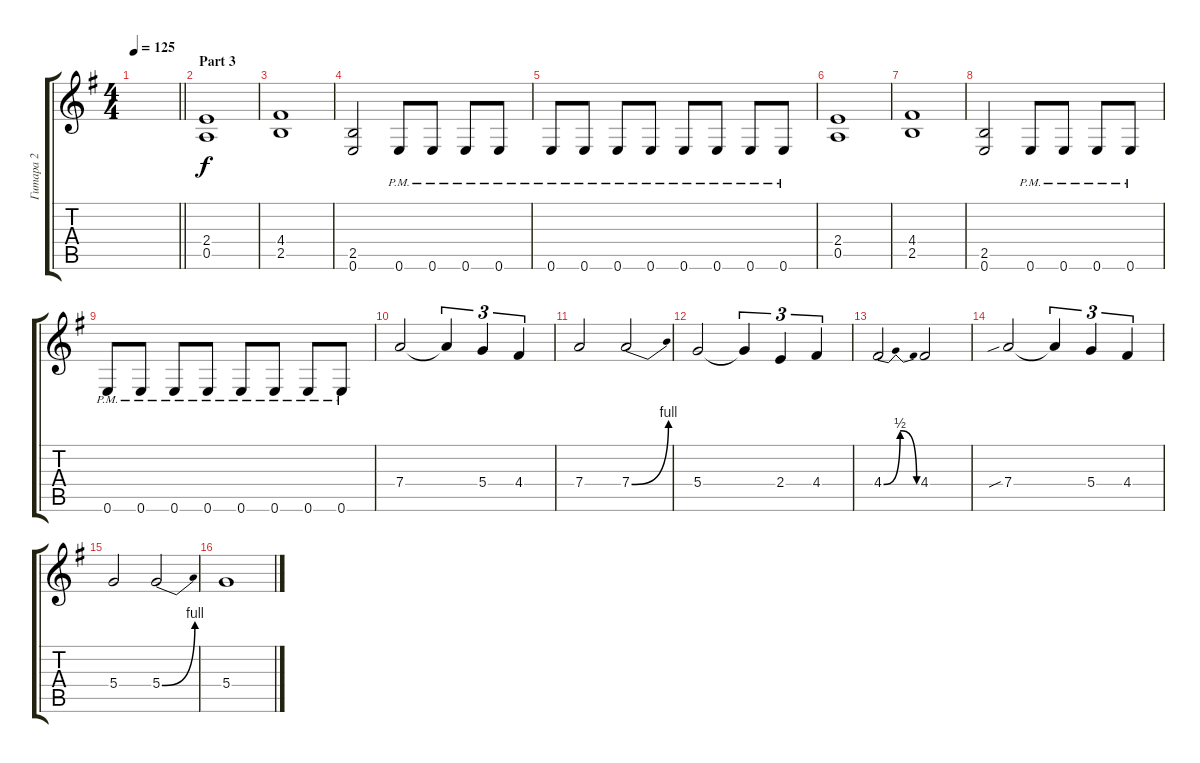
\track ("Гитара 2" "Гитара 2") {instrument distortionguitar}
\staff {score tabs}
\tuning (E4 B3 G3 D3 A2 E2) {hide}
\ts (4 4)
\tempo 125
\clef g2
\barLineRight lightlight
\ks eminor
|
\section ("" "Part 3")
(2.4 0.5).1 |
(4.4 2.5).1 |
(2.5 0.6).2 0.6{pm}.8 0.6{pm}.8 0.6{pm}.8 0.6{pm}.8 |
0.6{pm}.8 0.6{pm}.8 0.6{pm}.8 0.6{pm}.8 0.6{pm}.8 0.6{pm}.8 0.6{pm}.8 0.6{pm}.8 |
(2.4 0.5).1 |
(4.4 2.5).1 |
(2.5 0.6).2 0.6{pm}.8 0.6{pm}.8 0.6{pm}.8 0.6{pm}.8 |
0.6{pm}.8 0.6{pm}.8 0.6{pm}.8 0.6{pm}.8 0.6{pm}.8 0.6{pm}.8 0.6{pm}.8 0.6{pm}.8 |
7.4.2 7.4{t}.4{tu (3 2)} 5.4.4{tu (3 2)} 4.4.4{tu (3 2)} |
7.4.2 7.4{be (bend 0 0 60 4)}.2 |
5.4.2 5.4{t}.4{tu (3 2)} 2.4.4{tu (3 2)} 4.4.4{tu (3 2)} |
4.4{be (bendrelease 0 0 15 2 36 2 60 0)}.2 4.4.2 |
7.4{sib}.2 7.4{t}.4{tu (3 2)} 5.4.4{tu (3 2)} 4.4.4{tu (3 2)} |
5.4.2 5.4{be (bend 0 0 60 4)}.2 |
5.4.1
